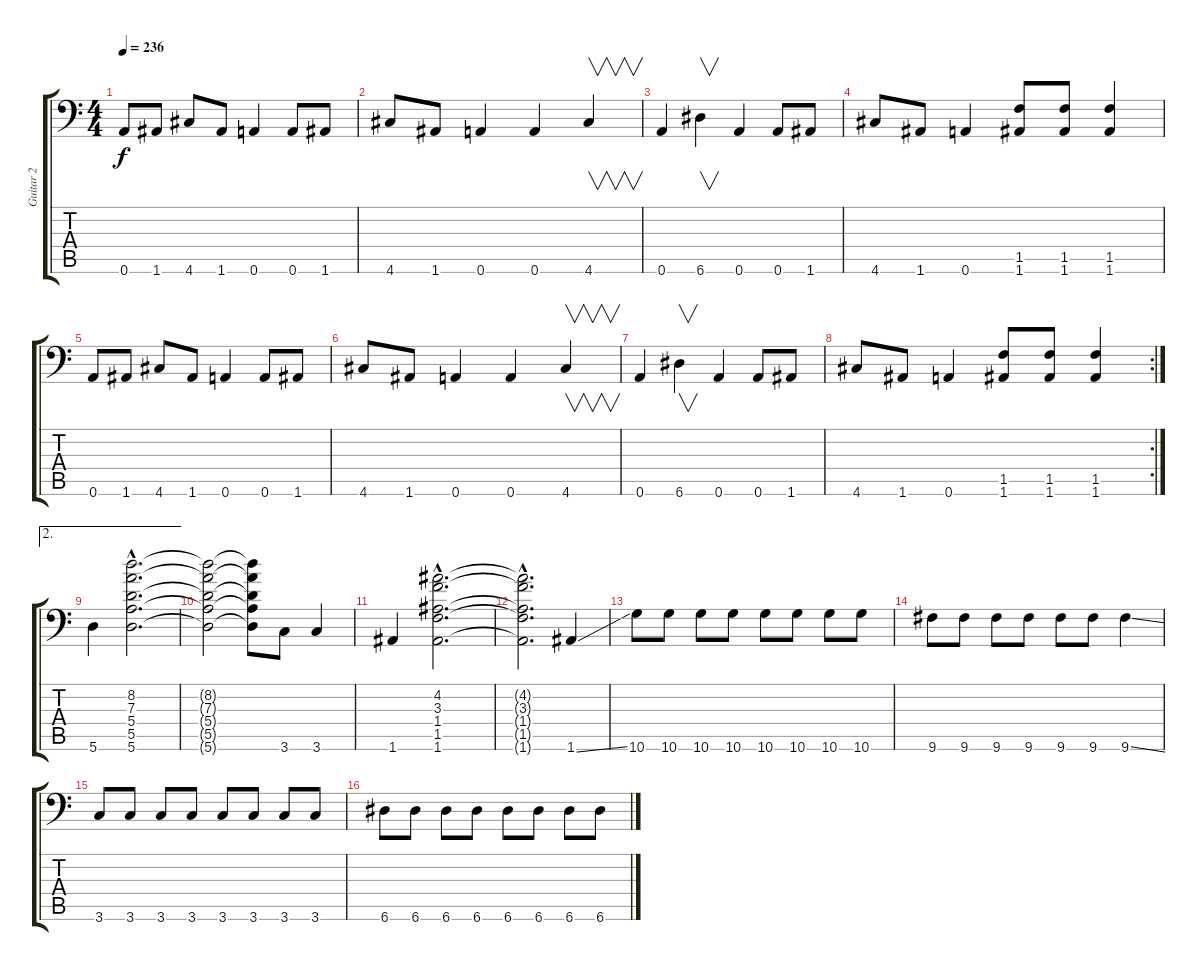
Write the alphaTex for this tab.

\track ("Guitar 2" "Guitar 2") {instrument distortionguitar}
\staff {score tabs}
\tuning (B3 Gb3 D3 A2 E2 A1) {hide}
\ts (4 4)
\tempo 236
\clef f4
\ks c
0.6.8{dy f} 1.6.8 4.6.8 1.6.8 0.6.4 0.6.8 1.6.8 |
4.6.8 1.6.8 0.6.4 0.6.4 4.6.4{v} |
0.6.4 6.6.4{v} 0.6.4 0.6.8 1.6.8 |
4.6.8 1.6.8 0.6.4 (1.5 1.6).8 (1.5 1.6).8 (1.5 1.6).4 |
0.6.8 1.6.8 4.6.8 1.6.8 0.6.4 0.6.8 1.6.8 |
4.6.8 1.6.8 0.6.4 0.6.4 4.6.4{v} |
0.6.4 6.6.4{v} 0.6.4 0.6.8 1.6.8 |
\rc 2
4.6.8 1.6.8 0.6.4 (1.5 1.6).8 (1.5 1.6).8 (1.5 1.6).4 |
\ae 2
5.6.4 (8.2{hac} 7.3{hac} 5.4{hac} 5.5{hac} 5.6{hac}).2{d} |
(8.2{t} 7.3{t} 5.4{t} 5.5{t} 5.6{t}).2 (8.2{t} 7.3{t} 5.4{t} 5.5{t} 5.6{t}).8 3.6.8 3.6.4 |
1.6.4 (4.2{hac} 3.3{hac} 1.4{hac} 1.5{hac} 1.6{hac}).2{d} |
(4.2{hac t} 3.3{hac t} 1.4{hac t} 1.5{hac t} 1.6{hac t}).2{d} 1.6{ss}.4 |
10.6.8 10.6.8 10.6.8 10.6.8 10.6.8 10.6.8 10.6.8 10.6.8 |
9.6.8 9.6.8 9.6.8 9.6.8 9.6.8 9.6.8 9.6{ss}.4 |
3.6.8 3.6.8 3.6.8 3.6.8 3.6.8 3.6.8 3.6.8 3.6.8 |
6.6.8 6.6.8 6.6.8 6.6.8 6.6.8 6.6.8 6.6.8 6.6.8
